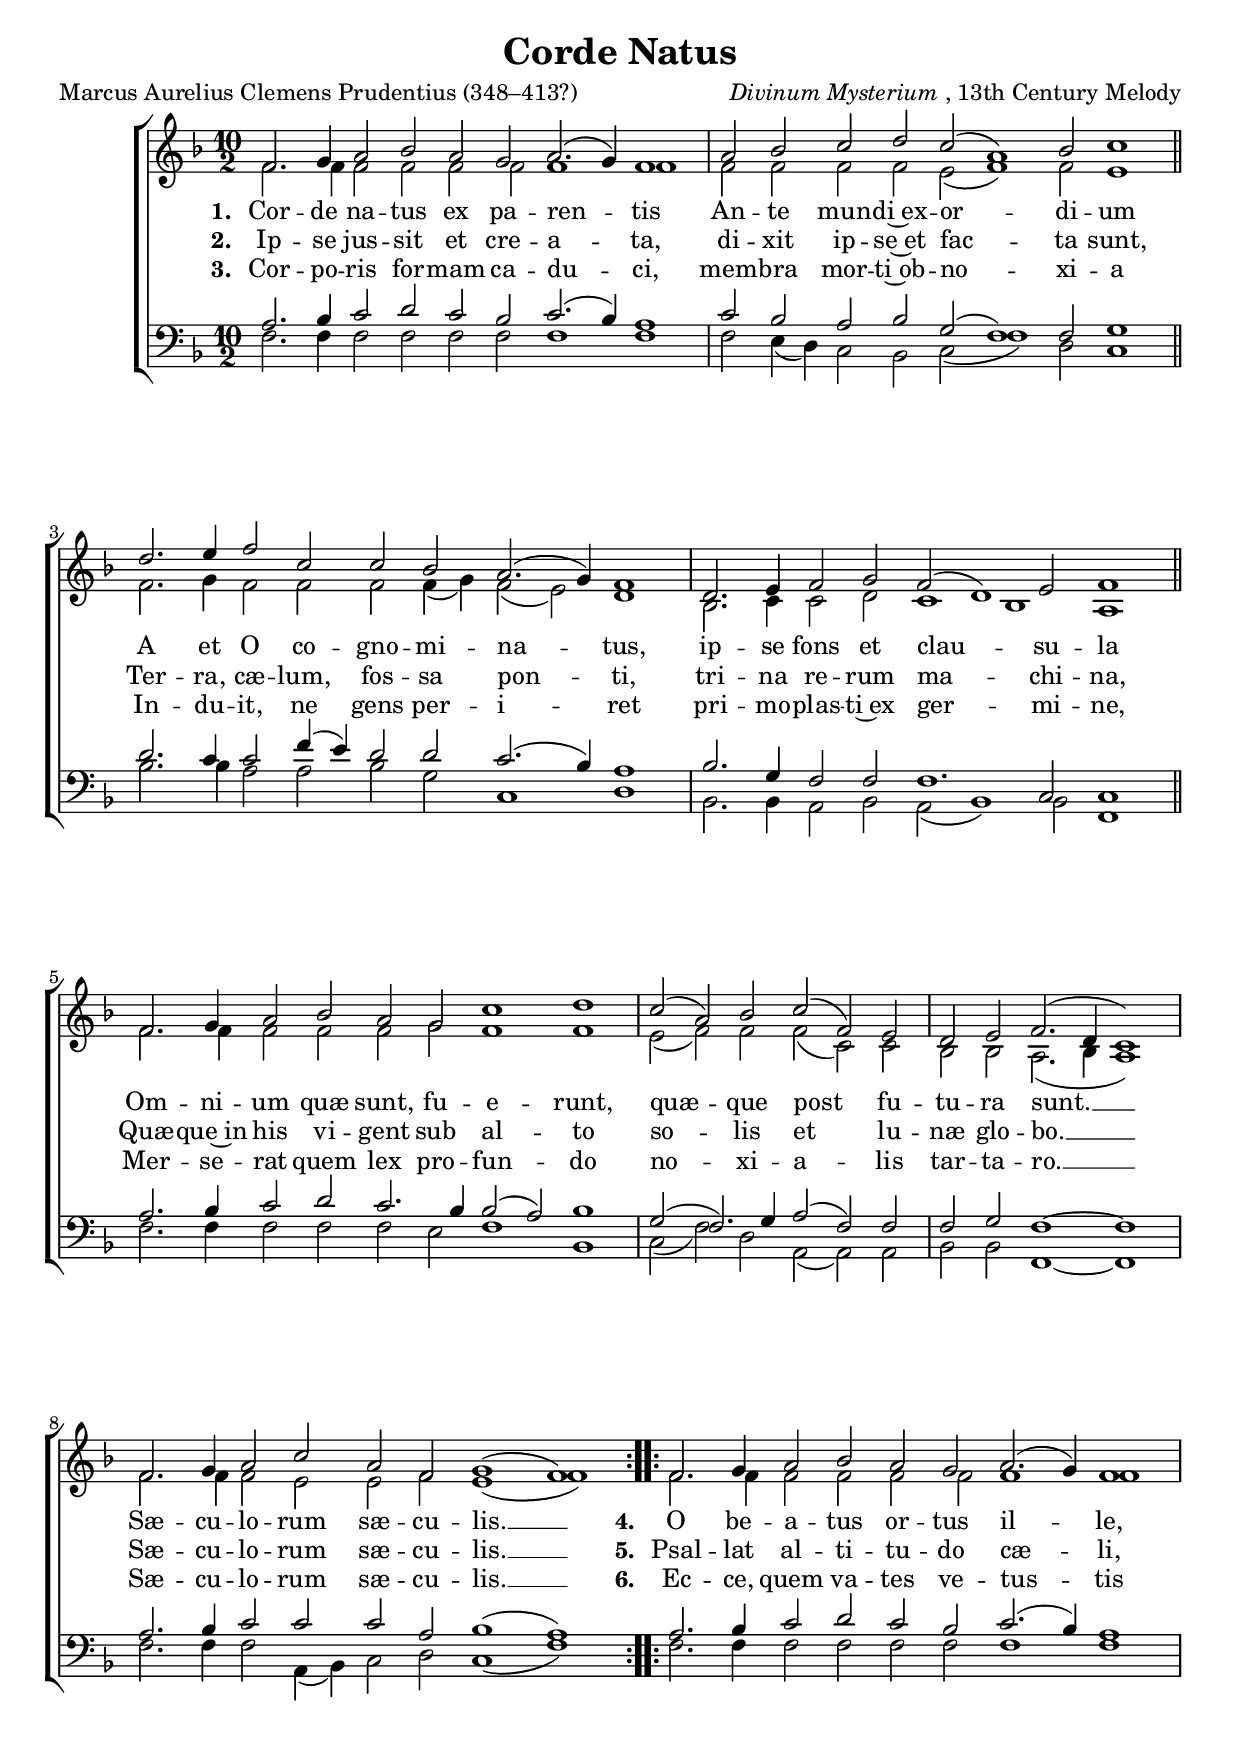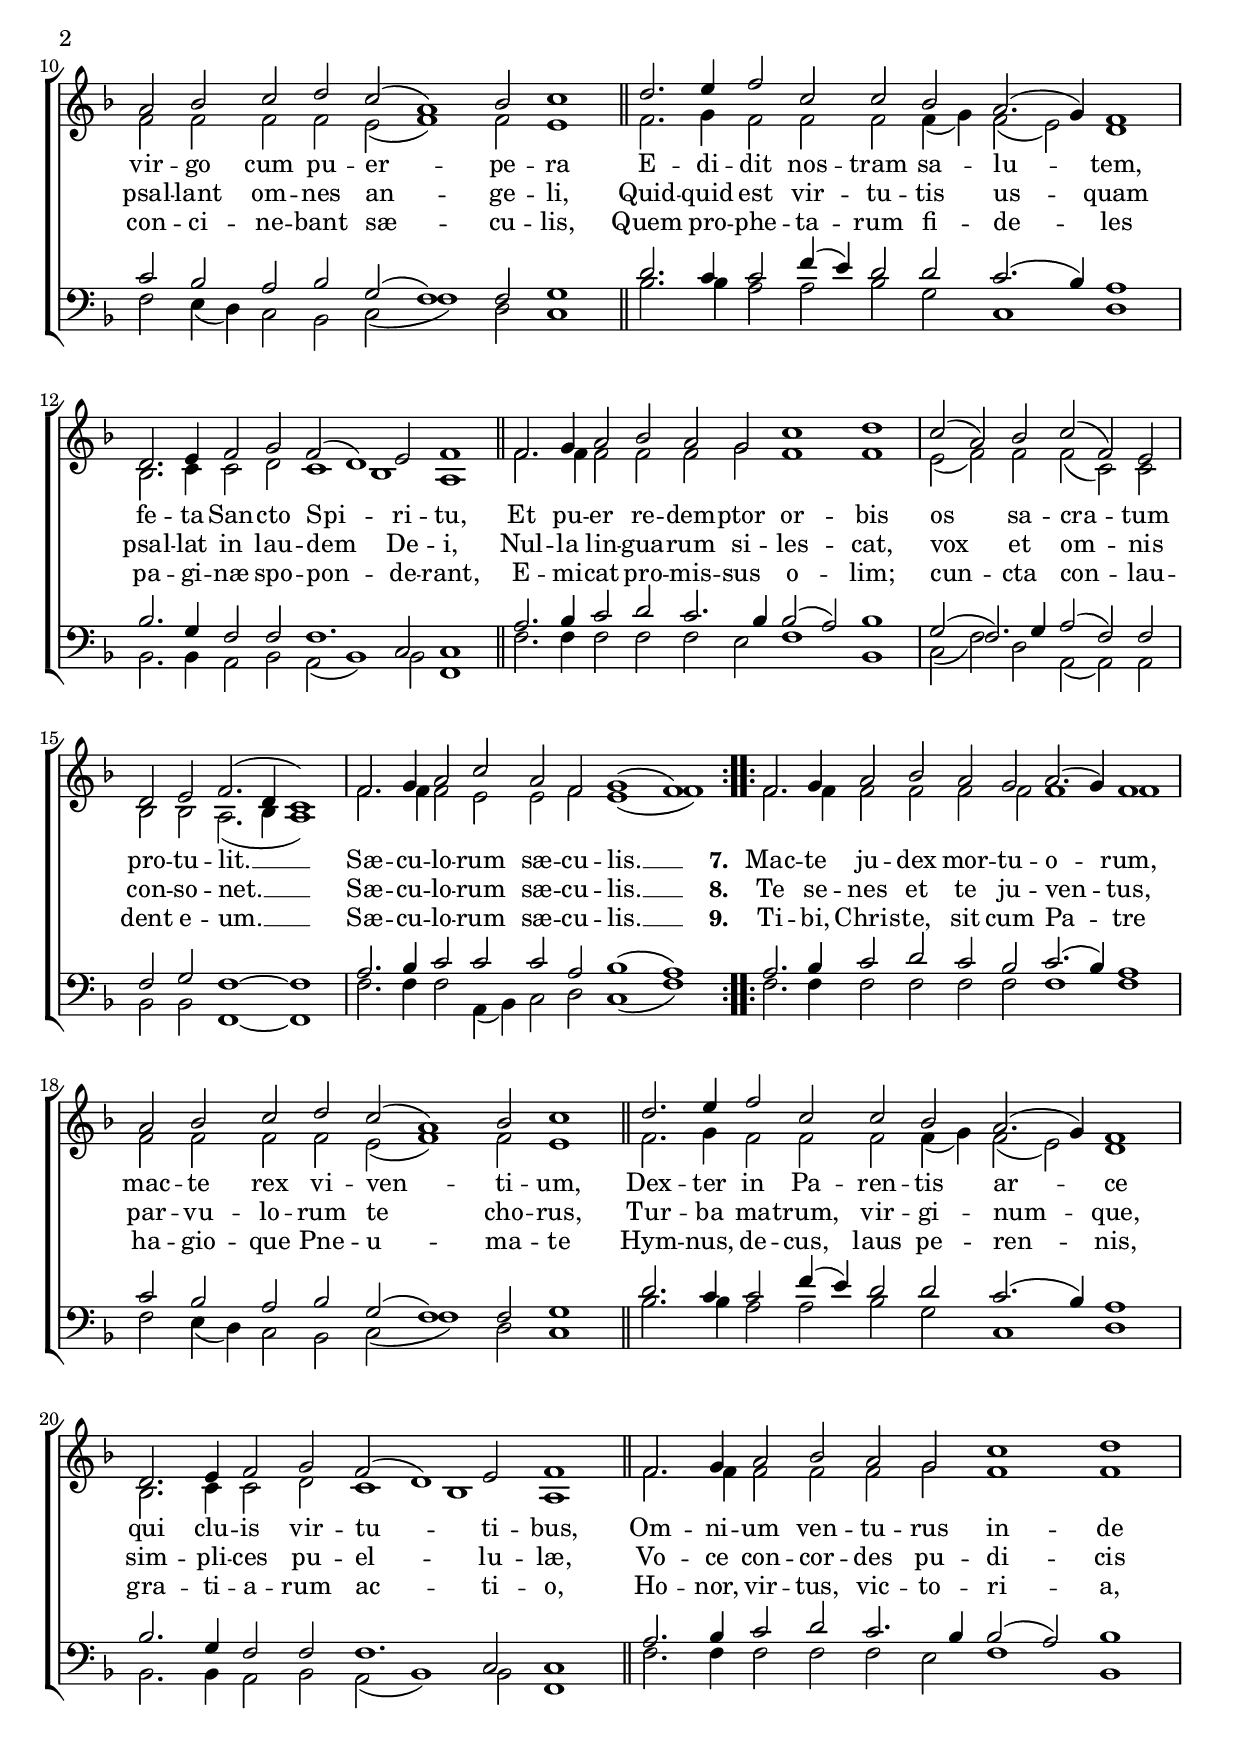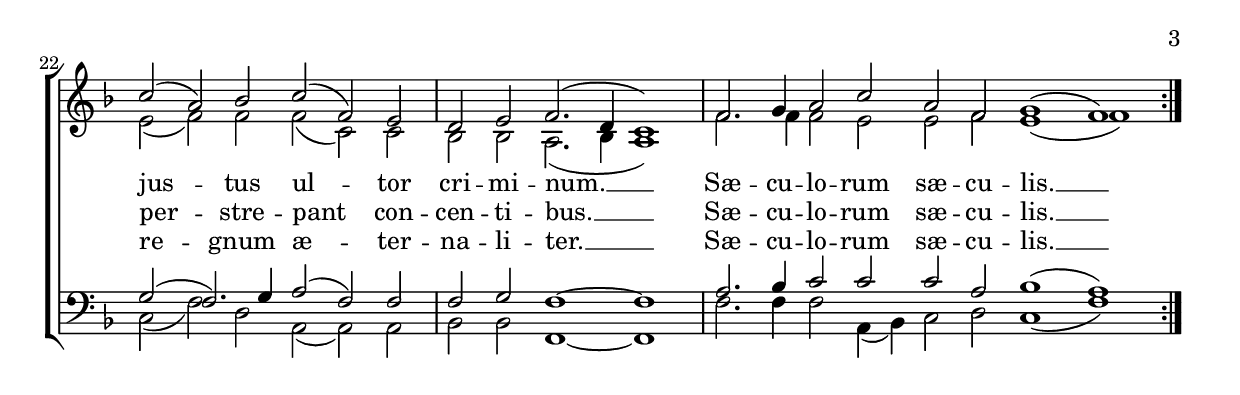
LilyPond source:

\version "2.14.2"
\include "util.ly"
\header {
  title = "Corde Natus"
  poet = "Marcus Aurelius Clemens Prudentius (348–413?)"
  composer = \markup{\italic{Divinum Mysterium}, 13th Century Melody}
% tagline = \markup\center-column{
%   \concat{"from " \italic"Great Hymns of the Church Compiled by the Late Right Reverend John Freeman Young" ", 1887,"}
%   \concat{"via " \italic"HymnsAndCarolsOfChristmas.com"}
% }
}

global = {
  \key f \major
  \time 10/2
  \autoBeamOff
  %\override DynamicLineSpanner #'staff-padding = #0.0
  %\override DynamicLineSpanner #'Y-extent = #'(-1 . 1)
}

sopMusic = \relative c' {
  \repeat volta 3 {
    f2. g4 a2 bes a g a2.( g4) f1 |
    a2 bes c d c( a1) bes2 c1 \bar "||"
    
    d2. e4 f2 c c bes a2.( g4) f1 |
    d2. e4 f2 g f( d1) e2 f1 \bar "||"
    
    f2. g4 a2 bes a g c1 d |
    \partial 2*6 c2( a) bes c( f,) e |
    
    \partial 2*6 d2 e f2.( d4 c1) |
    f2. g4 a2 c a f g1( f)
  }
}
sopWords = \lyricmode {
  
}

altoMusic = \relative c' {
  f2. f4 f2 f f f f1 f |
  f2 f f f e( f1) f2 e1 \bar "||"
  
  f2. g4 f2 f f f4( g) f2( e) d1 |
  bes2. c4 c2 d c1 bes a \bar "||"
  
  f'2. f4 f2 f f g f1 f |
  e2( f) f f( c) c |
  
  bes2 bes a2.( bes4 a1) |
  f'2. f4 f2 e e f e1( f)
}
altoWords = \lyricmode {
  \dropLyricsIX
  \set associatedVoice = "sopranos"
  \set stanza = #"1. "
  Cor -- de na -- tus ex pa -- ren -- tis
  An -- te mun -- di~ex -- or -- di -- um
  A et O co -- gno -- mi -- na -- tus,
  ip -- se fons et clau -- su -- la
  Om -- ni -- um quæ sunt, fu -- e -- runt,
  quæ -- que post fu -- tu -- ra sunt. __
  Sæ -- cu -- lo -- rum sæ -- cu -- lis. __
  
  \set stanza = #"4. "
  O be -- a -- tus or -- tus il -- le,
  vir -- go cum pu -- er -- pe -- ra
  E -- di -- dit nos -- tram sa -- lu -- tem,
  fe -- ta San -- cto Spi -- ri -- tu,
  Et pu -- er re -- dem -- ptor or -- bis
  os sa -- cra -- tum pro -- tu -- lit. __
  Sæ -- cu -- lo -- rum sæ -- cu -- lis. __
  
  
  \set stanza = #"7. "
  Mac -- te ju -- dex mor -- tu -- o -- rum,
  mac -- te rex vi -- ven -- ti -- um,
  Dex -- ter in Pa -- ren -- tis ar -- ce
  qui clu -- is vir -- tu -- ti -- bus,
  Om -- ni -- um ven -- tu -- rus in -- de
  jus -- tus ul -- tor cri -- mi -- num. __
  Sæ -- cu -- lo -- rum sæ -- cu -- lis. __
}
altoWordsII = \lyricmode {
  \dropLyricsIX
%\markup\italic
  \set associatedVoice = "sopranos"
  \set stanza = #"2. "
  Ip -- se jus -- sit et cre -- a -- ta,
  di -- xit ip -- se~et fac -- ta sunt,
  Ter -- ra, cæ -- lum, fos -- sa pon -- ti,
  tri -- na re -- rum ma -- chi -- na,
  Quæ -- que~in his vi -- gent sub al -- to
  so -- lis et lu -- næ glo -- bo. __
  Sæ -- cu -- lo -- rum sæ -- cu -- lis. __
  
  \set stanza = #"5. "
  Psal -- lat al -- ti -- tu -- do cæ -- li,
  psal -- lant om -- nes an -- ge -- li,
  Quid -- quid est vir -- tu -- tis us -- quam
  psal -- lat in lau -- dem De -- i,
  Nul -- la lin -- gua -- rum si -- les -- cat,
  vox et om -- nis con -- so -- net. __
  Sæ -- cu -- lo -- rum sæ -- cu -- lis. __
  
  \set stanza = #"8. "
  Te se -- nes et te ju -- ven -- tus,
  par -- vu -- lo -- rum te cho -- rus,
  Tur -- ba ma -- trum, vir -- gi -- num -- que,
  sim -- pli -- ces pu -- el -- lu -- læ,
  Vo -- ce con -- cor -- des pu -- di -- cis
  per -- stre -- pant con -- cen -- ti -- bus. __
  Sæ -- cu -- lo -- rum sæ -- cu -- lis. __
}
altoWordsIII = \lyricmode {
  \dropLyricsIX
  \set associatedVoice = "sopranos"
  \set stanza = #"3. "
  Cor -- po -- ris for -- mam ca -- du -- ci,
  mem -- bra mor -- ti~ob -- no -- xi -- a
  In -- du -- it, ne gens per -- i -- ret
  pri -- mo -- plas -- ti~ex ger -- mi -- ne,
  Mer -- se -- rat quem lex pro -- fun -- do
  no -- xi -- a -- lis tar -- ta -- ro. __
  Sæ -- cu -- lo -- rum sæ -- cu -- lis. __
  
  
  \set stanza = #"6. "
  Ec -- ce, quem va -- tes ve -- tus -- tis
  con -- ci -- ne -- bant sæ -- cu -- lis,
  Quem pro -- phe -- ta -- rum fi -- de -- les
  pa -- gi -- næ spo -- pon -- de -- rant,
  E -- mi -- cat pro -- mis -- sus o -- lim;
  cun -- cta con -- lau -- dent e -- um. __
  Sæ -- cu -- lo -- rum sæ -- cu -- lis. __
  
  \set stanza = #"9. "
  Ti -- bi, Chris -- te, sit cum Pa -- tre
  ha -- gio -- que Pne -- u -- ma -- te
  Hym -- nus, de -- cus, laus pe -- ren -- nis,
  gra -- ti -- a -- rum ac -- ti -- o,
  Ho -- nor, vir -- tus, vic -- to -- ri -- a,
  re -- gnum æ -- ter -- na -- li -- ter. __
  Sæ -- cu -- lo -- rum sæ -- cu -- lis. __
}
altoWordsIV = \lyricmode {
  \set associatedVoice = "sopranos"
}
altoWordsV = \lyricmode {
  \set associatedVoice = "sopranos"
}
altoWordsVI = \lyricmode {
  \set associatedVoice = "sopranos"
}
altoWordsVII = \lyricmode {
  \set associatedVoice = "sopranos"
}
altoWordsVIII = \lyricmode {
  \set associatedVoice = "sopranos"
}
altoWordsIX = \lyricmode {
  \set associatedVoice = "sopranos"
}
tenorMusic = \relative c' {
  a2. bes4 c2 d c bes c2.( bes4) a1 |
  c2 bes a bes g( f1) f2 g1 \bar "||"
  
  d'2. c4 c2 f4( e) d2 d c2.( bes4) a1 |
  bes2. g4 f2 f f1. c2 c1 \bar "||"
  
  a'2. bes4 c2 d c2. bes4 bes2( a) bes1 |
  g2( f2.) g4 a2( f) f |
  
  f2 g f1~f |
  a2. bes4 c2 c c a bes1( a)
}
tenorWords = \lyricmode {

}

bassMusic = \relative c {
  f2. f4 f2 f f f f1 f |
  f2 e4( d) c2 bes c( f1) d2 c1 \bar "||"
  
  bes'2. bes4 a2 a bes g c,1 d |
  bes2. bes4 a2 bes a( bes1) bes2 f1 \bar "||"
  
  f'2. f4 f2 f f e f1 bes, |
  c2( f) d a( a) a |
  
  bes2 bes f1~ f |
  f'2. f4 f2 a,4( bes) c2 d c1( f)
}
bassWords = \lyricmode {

}

pianoRH = \relative c' {
  
}
pianoLH = \relative c' {
  
}

\score {
  <<
   \new ChoirStaff <<
    \new Staff = women <<
      \new Voice = "sopranos" { \voiceOne << \global \repeat unfold3\sopMusic >> }
      \new Voice = "altos" { \voiceTwo << \global \repeat unfold3\altoMusic >> }
    >>
    \new Lyrics \with { alignAboveContext = #"women" \override VerticalAxisGroup #'nonstaff-relatedstaff-spacing = #'((basic-distance . 1))} \lyricsto "sopranos" \sopWords
    \new Lyrics = "altosIX"  \with { alignBelowContext = #"women" } \lyricsto "altos" \altoWordsIX
    \new Lyrics = "altosVIII"  \with { alignBelowContext = #"women" } \lyricsto "altos" \altoWordsVIII
    \new Lyrics = "altosVII"  \with { alignBelowContext = #"women" } \lyricsto "altos" \altoWordsVII
    \new Lyrics = "altosVI"  \with { alignBelowContext = #"women" } \lyricsto "altos" \altoWordsVI
    \new Lyrics = "altosV"  \with { alignBelowContext = #"women" } \lyricsto "altos" \altoWordsV
    \new Lyrics = "altosIV"  \with { alignBelowContext = #"women" } \lyricsto "altos" \altoWordsIV
    \new Lyrics = "altosIII"  \with { alignBelowContext = #"women" } \lyricsto "altos" \altoWordsIII
    \new Lyrics = "altosII"  \with { alignBelowContext = #"women" } \lyricsto "altos" \altoWordsII
    \new Lyrics = "altos"  \with { alignBelowContext = #"women" \override VerticalAxisGroup #'nonstaff-relatedstaff-spacing = #'((padding . -0.5))} \lyricsto "altos" \altoWords
   \new Staff = men <<
      \clef bass
      \new Voice = "tenors" { \voiceOne << \global \repeat unfold3\tenorMusic >> }
      \new Voice = "basses" { \voiceTwo << \global \repeat unfold3\bassMusic >> }
    >>
    \new Lyrics \with { alignAboveContext = #"men" \override VerticalAxisGroup #'nonstaff-relatedstaff-spacing = #'((basic-distance . 1)) } \lyricsto "tenors" \tenorWords
    \new Lyrics \with { alignBelowContext = #"men" \override VerticalAxisGroup #'nonstaff-relatedstaff-spacing = #'((basic-distance . 1)) } \lyricsto "basses" \bassWords
  >>
%    \new PianoStaff << \new Staff { \new Voice { \pianoRH } } \new Staff { \clef "bass" \pianoLH } >>
  >>
  \layout { }
  \midi {
    \tempo 4 = 180
    \set Staff.midiInstrument = "flute"
  
    \context {
      \Voice
      \remove "Dynamic_performer"
    }
  }
}
